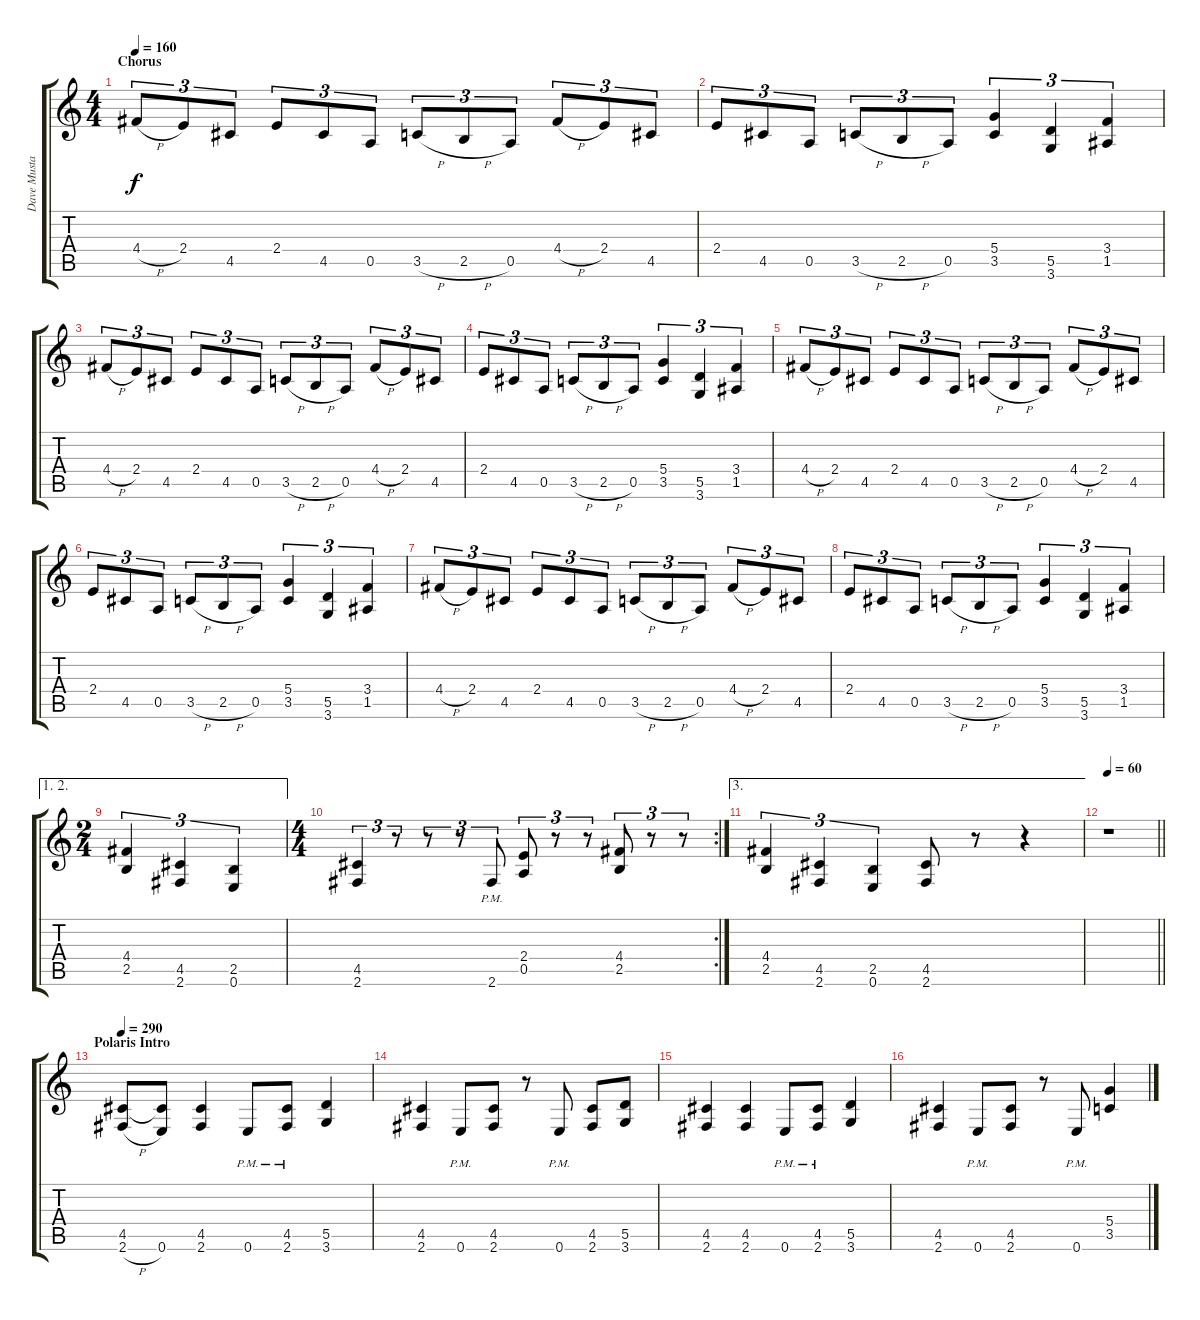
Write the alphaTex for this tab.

\track ("Dave Mustaine" "Dave Musta") {instrument distortionguitar}
\staff {score tabs}
\tuning (E4 B3 G3 D3 A2 E2) {hide}
\ts (4 4)
\section ("" "Chorus")
\tempo 160
\clef g2
\ks c
4.4{h}.8{tu (3 2) dy f} 2.4.8{tu (3 2)} 4.5.8{tu (3 2)} 2.4.8{tu (3 2)} 4.5.8{tu (3 2)} 0.5.8{tu (3 2)} 3.5{h}.8{tu (3 2)} 2.5{h}.8{tu (3 2)} 0.5.8{tu (3 2)} 4.4{h}.8{tu (3 2)} 2.4.8{tu (3 2)} 4.5.8{tu (3 2)} |
2.4.8{tu (3 2)} 4.5.8{tu (3 2)} 0.5.8{tu (3 2)} 3.5{h}.8{tu (3 2)} 2.5{h}.8{tu (3 2)} 0.5.8{tu (3 2)} (5.4 3.5).4{tu (3 2)} (5.5 3.6).4{tu (3 2)} (3.4 1.5).4{tu (3 2)} |
4.4{h}.8{tu (3 2)} 2.4.8{tu (3 2)} 4.5.8{tu (3 2)} 2.4.8{tu (3 2)} 4.5.8{tu (3 2)} 0.5.8{tu (3 2)} 3.5{h}.8{tu (3 2)} 2.5{h}.8{tu (3 2)} 0.5.8{tu (3 2)} 4.4{h}.8{tu (3 2)} 2.4.8{tu (3 2)} 4.5.8{tu (3 2)} |
2.4.8{tu (3 2)} 4.5.8{tu (3 2)} 0.5.8{tu (3 2)} 3.5{h}.8{tu (3 2)} 2.5{h}.8{tu (3 2)} 0.5.8{tu (3 2)} (5.4 3.5).4{tu (3 2)} (5.5 3.6).4{tu (3 2)} (3.4 1.5).4{tu (3 2)} |
4.4{h}.8{tu (3 2)} 2.4.8{tu (3 2)} 4.5.8{tu (3 2)} 2.4.8{tu (3 2)} 4.5.8{tu (3 2)} 0.5.8{tu (3 2)} 3.5{h}.8{tu (3 2)} 2.5{h}.8{tu (3 2)} 0.5.8{tu (3 2)} 4.4{h}.8{tu (3 2)} 2.4.8{tu (3 2)} 4.5.8{tu (3 2)} |
2.4.8{tu (3 2)} 4.5.8{tu (3 2)} 0.5.8{tu (3 2)} 3.5{h}.8{tu (3 2)} 2.5{h}.8{tu (3 2)} 0.5.8{tu (3 2)} (5.4 3.5).4{tu (3 2)} (5.5 3.6).4{tu (3 2)} (3.4 1.5).4{tu (3 2)} |
4.4{h}.8{tu (3 2)} 2.4.8{tu (3 2)} 4.5.8{tu (3 2)} 2.4.8{tu (3 2)} 4.5.8{tu (3 2)} 0.5.8{tu (3 2)} 3.5{h}.8{tu (3 2)} 2.5{h}.8{tu (3 2)} 0.5.8{tu (3 2)} 4.4{h}.8{tu (3 2)} 2.4.8{tu (3 2)} 4.5.8{tu (3 2)} |
2.4.8{tu (3 2)} 4.5.8{tu (3 2)} 0.5.8{tu (3 2)} 3.5{h}.8{tu (3 2)} 2.5{h}.8{tu (3 2)} 0.5.8{tu (3 2)} (5.4 3.5).4{tu (3 2)} (5.5 3.6).4{tu (3 2)} (3.4 1.5).4{tu (3 2)} |
\ae (1 2)
\ts (2 4)
(4.4 2.5).4{tu (3 2)} (4.5 2.6).4{tu (3 2)} (2.5 0.6).4{tu (3 2)} |
\rc 2
\ts (4 4)
(4.5 2.6).4{tu (3 2)} r.8{tu (3 2)} r.8{tu (3 2)} r.8{tu (3 2)} 2.6{pm}.8{tu (3 2)} (2.4 0.5).8{tu (3 2)} r.8{tu (3 2)} r.8{tu (3 2)} (4.4 2.5).8{tu (3 2)} r.8{tu (3 2)} r.8{tu (3 2)} |
\ae 3
(4.4 2.5).4{tu (3 2)} (4.5 2.6).4{tu (3 2)} (2.5 0.6).4{tu (3 2)} (4.5 2.6).8 r.8 r.4 |
\tempo 60
\barLineRight lightlight
r.1 |
\section ("" "Polaris Intro")
\tempo 290
(4.5 2.6{h}).8 (4.5{t} 0.6).8 (4.5 2.6).4 0.6{pm}.8 (4.5 2.6{pm}).8 (5.5 3.6).4 |
(4.5 2.6).4 0.6{pm}.8 (4.5 2.6).8 r.8 0.6{pm}.8 (4.5 2.6).8 (5.5 3.6).8 |
(4.5 2.6).4 (4.5 2.6).4 0.6{pm}.8 (4.5 2.6{pm}).8 (5.5 3.6).4 |
(4.5 2.6).4 0.6{pm}.8 (4.5 2.6).8 r.8 0.6{pm}.8 (5.4 3.5).4
